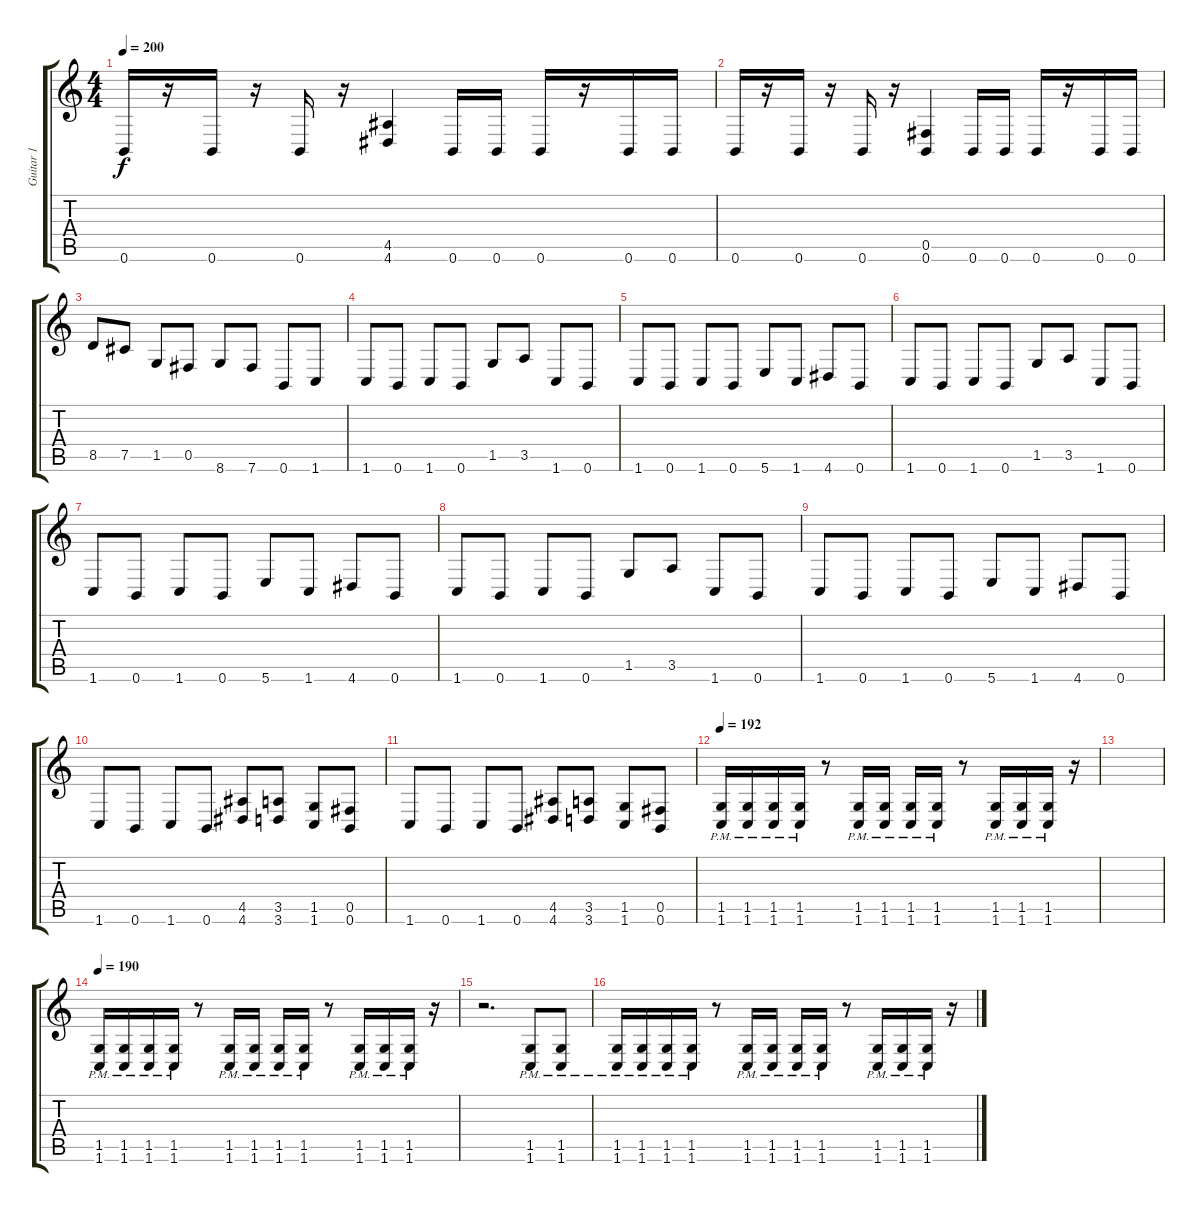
\track ("Guitar 1" "Guitar 1") {instrument distortionguitar}
\staff {score tabs}
\tuning (Db4 Ab3 E3 B2 Gb2 B1) {hide}
\ts (4 4)
\tempo 200
\clef g2
\ks c
0.6.16{dy f} r.16 0.6.16 r.16 0.6.16 r.16 (4.5 4.6).4 0.6.16 0.6.16 0.6.16 r.16 0.6.16 0.6.16 |
0.6.16 r.16 0.6.16 r.16 0.6.16 r.16 (0.5 0.6).4 0.6.16 0.6.16 0.6.16 r.16 0.6.16 0.6.16 |
8.5.8 7.5.8 1.5.8 0.5.8 8.6.8 7.6.8 0.6.8 1.6.8 |
1.6.8 0.6.8 1.6.8 0.6.8 1.5.8 3.5.8 1.6.8 0.6.8 |
1.6.8 0.6.8 1.6.8 0.6.8 5.6.8 1.6.8 4.6.8 0.6.8 |
1.6.8 0.6.8 1.6.8 0.6.8 1.5.8 3.5.8 1.6.8 0.6.8 |
1.6.8 0.6.8 1.6.8 0.6.8 5.6.8 1.6.8 4.6.8 0.6.8 |
1.6.8 0.6.8 1.6.8 0.6.8 1.5.8 3.5.8 1.6.8 0.6.8 |
1.6.8 0.6.8 1.6.8 0.6.8 5.6.8 1.6.8 4.6.8 0.6.8 |
1.6.8 0.6.8 1.6.8 0.6.8 (4.5 4.6).8 (3.5 3.6).8 (1.5 1.6).8 (0.5 0.6).8 |
1.6.8 0.6.8 1.6.8 0.6.8 (4.5 4.6).8 (3.5 3.6).8 (1.5 1.6).8 (0.5 0.6).8 |
\tempo 192
(1.5 1.6{pm}).16 (1.5 1.6{pm}).16 (1.5 1.6{pm}).16 (1.5 1.6{pm}).16 r.8 (1.5 1.6{pm}).16 (1.5 1.6{pm}).16 (1.5 1.6{pm}).16 (1.5 1.6{pm}).16 r.8 (1.5 1.6{pm}).16 (1.5 1.6{pm}).16 (1.5 1.6{pm}).16 r.16 |
|
\tempo 190
(1.5 1.6{pm}).16 (1.5 1.6{pm}).16 (1.5 1.6{pm}).16 (1.5 1.6{pm}).16 r.8 (1.5 1.6{pm}).16 (1.5 1.6{pm}).16 (1.5 1.6{pm}).16 (1.5 1.6{pm}).16 r.8 (1.5 1.6{pm}).16 (1.5 1.6{pm}).16 (1.5 1.6{pm}).16 r.16 |
r.2{d} (1.5 1.6{pm}).8 (1.5 1.6{pm}).8 |
(1.5 1.6{pm}).16 (1.5 1.6{pm}).16 (1.5 1.6{pm}).16 (1.5 1.6{pm}).16 r.8 (1.5 1.6{pm}).16 (1.5 1.6{pm}).16 (1.5 1.6{pm}).16 (1.5 1.6{pm}).16 r.8 (1.5 1.6{pm}).16 (1.5 1.6{pm}).16 (1.5 1.6{pm}).16 r.16
